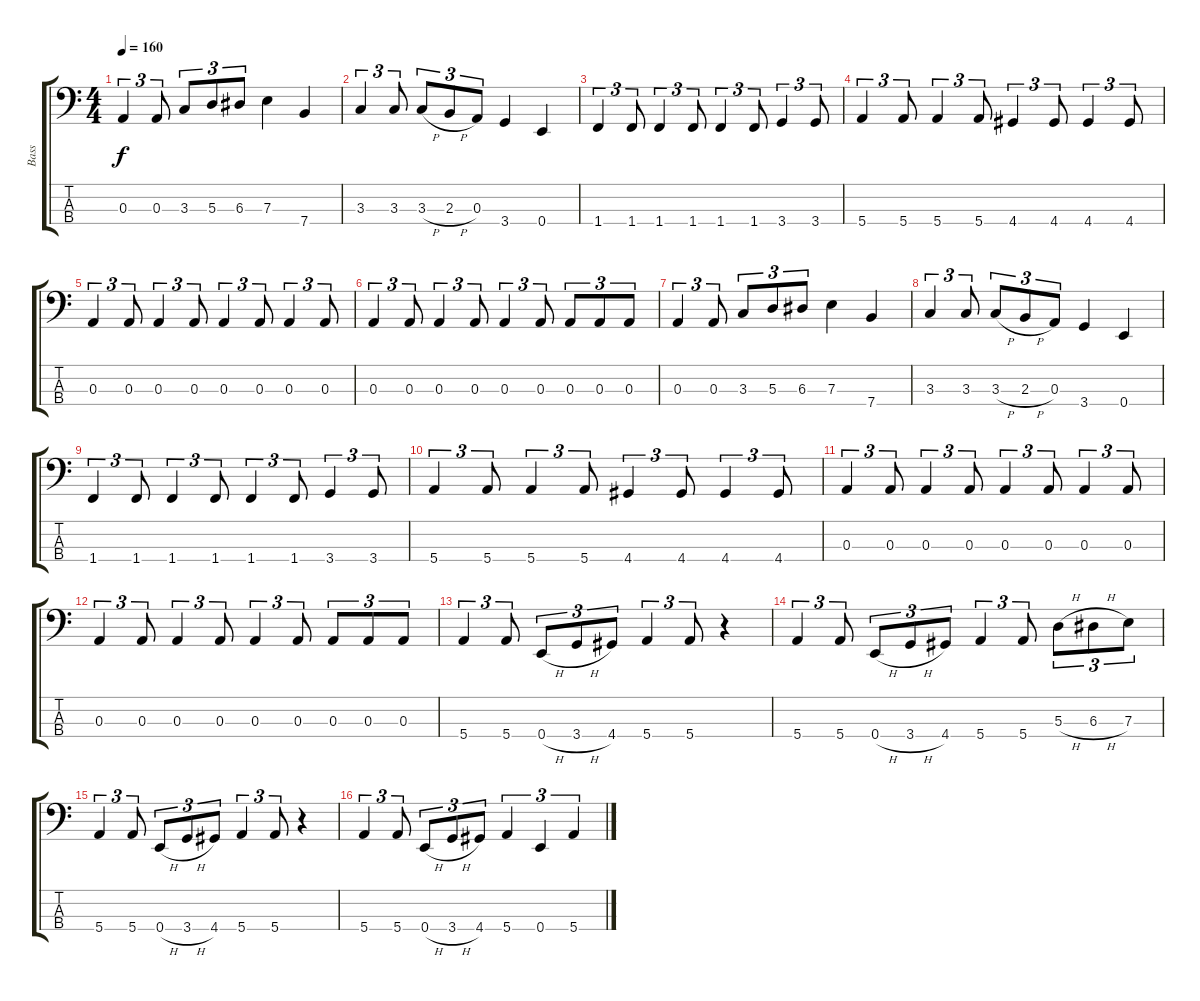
\track ("Bass" "Bass") {instrument electricbassfinger}
\staff {score tabs}
\tuning (G2 D2 A1 E1) {hide}
\ts (4 4)
\tempo 160
\clef f4
\ks c
0.3.4{tu (3 2) dy f} 0.3.8{tu (3 2)} 3.3.8{tu (3 2)} 5.3.8{tu (3 2)} 6.3.8{tu (3 2)} 7.3.4 7.4.4 |
3.3.4{tu (3 2)} 3.3.8{tu (3 2)} 3.3{h}.8{tu (3 2)} 2.3{h}.8{tu (3 2)} 0.3.8{tu (3 2)} 3.4.4 0.4.4 |
1.4.4{tu (3 2)} 1.4.8{tu (3 2)} 1.4.4{tu (3 2)} 1.4.8{tu (3 2)} 1.4.4{tu (3 2)} 1.4.8{tu (3 2)} 3.4.4{tu (3 2)} 3.4.8{tu (3 2)} |
5.4.4{tu (3 2)} 5.4.8{tu (3 2)} 5.4.4{tu (3 2)} 5.4.8{tu (3 2)} 4.4.4{tu (3 2)} 4.4.8{tu (3 2)} 4.4.4{tu (3 2)} 4.4.8{tu (3 2)} |
0.3.4{tu (3 2)} 0.3.8{tu (3 2)} 0.3.4{tu (3 2)} 0.3.8{tu (3 2)} 0.3.4{tu (3 2)} 0.3.8{tu (3 2)} 0.3.4{tu (3 2)} 0.3.8{tu (3 2)} |
0.3.4{tu (3 2)} 0.3.8{tu (3 2)} 0.3.4{tu (3 2)} 0.3.8{tu (3 2)} 0.3.4{tu (3 2)} 0.3.8{tu (3 2)} 0.3.8{tu (3 2)} 0.3.8{tu (3 2)} 0.3.8{tu (3 2)} |
0.3.4{tu (3 2)} 0.3.8{tu (3 2)} 3.3.8{tu (3 2)} 5.3.8{tu (3 2)} 6.3.8{tu (3 2)} 7.3.4 7.4.4 |
3.3.4{tu (3 2)} 3.3.8{tu (3 2)} 3.3{h}.8{tu (3 2)} 2.3{h}.8{tu (3 2)} 0.3.8{tu (3 2)} 3.4.4 0.4.4 |
1.4.4{tu (3 2)} 1.4.8{tu (3 2)} 1.4.4{tu (3 2)} 1.4.8{tu (3 2)} 1.4.4{tu (3 2)} 1.4.8{tu (3 2)} 3.4.4{tu (3 2)} 3.4.8{tu (3 2)} |
5.4.4{tu (3 2)} 5.4.8{tu (3 2)} 5.4.4{tu (3 2)} 5.4.8{tu (3 2)} 4.4.4{tu (3 2)} 4.4.8{tu (3 2)} 4.4.4{tu (3 2)} 4.4.8{tu (3 2)} |
0.3.4{tu (3 2)} 0.3.8{tu (3 2)} 0.3.4{tu (3 2)} 0.3.8{tu (3 2)} 0.3.4{tu (3 2)} 0.3.8{tu (3 2)} 0.3.4{tu (3 2)} 0.3.8{tu (3 2)} |
0.3.4{tu (3 2)} 0.3.8{tu (3 2)} 0.3.4{tu (3 2)} 0.3.8{tu (3 2)} 0.3.4{tu (3 2)} 0.3.8{tu (3 2)} 0.3.8{tu (3 2)} 0.3.8{tu (3 2)} 0.3.8{tu (3 2)} |
5.4.4{tu (3 2)} 5.4.8{tu (3 2)} 0.4{h}.8{tu (3 2)} 3.4{h}.8{tu (3 2)} 4.4.8{tu (3 2)} 5.4.4{tu (3 2)} 5.4.8{tu (3 2)} r.4 |
5.4.4{tu (3 2)} 5.4.8{tu (3 2)} 0.4{h}.8{tu (3 2)} 3.4{h}.8{tu (3 2)} 4.4.8{tu (3 2)} 5.4.4{tu (3 2)} 5.4.8{tu (3 2)} 5.3{h}.8{tu (3 2)} 6.3{h}.8{tu (3 2)} 7.3.8{tu (3 2)} |
5.4.4{tu (3 2)} 5.4.8{tu (3 2)} 0.4{h}.8{tu (3 2)} 3.4{h}.8{tu (3 2)} 4.4.8{tu (3 2)} 5.4.4{tu (3 2)} 5.4.8{tu (3 2)} r.4 |
5.4.4{tu (3 2)} 5.4.8{tu (3 2)} 0.4{h}.8{tu (3 2)} 3.4{h}.8{tu (3 2)} 4.4.8{tu (3 2)} 5.4.4{tu (3 2)} 0.4.4{tu (3 2)} 5.4.4{tu (3 2)}
